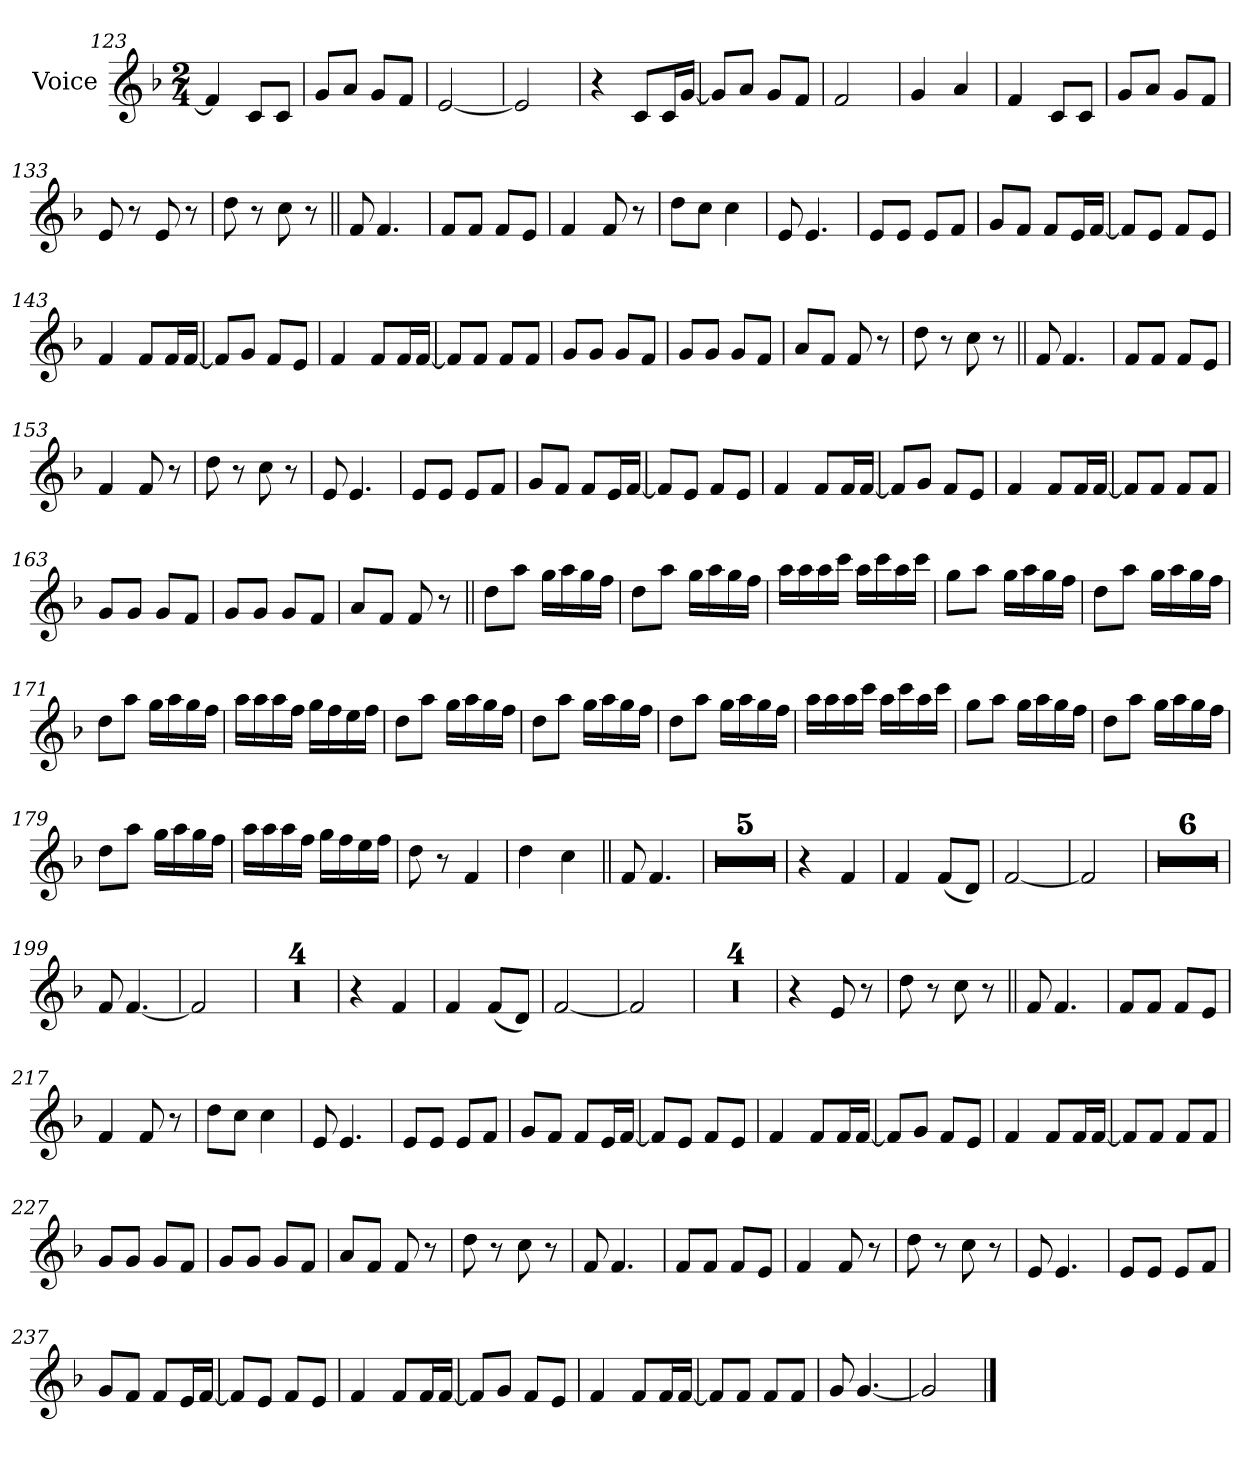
**kern
*part1
*staff1
*I"Voice
*I'Vc.
*clefG2
*k[b-]
*M2/4
=123
4f]
8cL
8cJ
=124
8gL
8aJ
8gL
8fJ
=125
[2e
=126
2e]
=127
4r
8cL
16cL
[16gJJ
=128
8gL]
8aJ
8gL
8fJ
=129
2f
=130
4g
4a
=131
4f
8cL
8cJ
=132
8gL
8aJ
8gL
8fJ
=133
8e
8r
8e
8r
=134
8dd
8r
8cc
8r
=135||
8f
4.f
=136
8fL
8fJ
8fL
8eJ
=137
4f
8f
8r
=138
8ddL
8ccJ
4cc
=139
8e
4.e
=140
8eL
8eJ
8eL
8fJ
=141
8gL
8fJ
8fL
16eL
[16fJJ
=142
8fL]
8eJ
8fL
8eJ
=143
4f
8fL
16fL
[16fJJ
=144
8fL]
8gJ
8fL
8eJ
=145
4f
8fL
16fL
[16fJJ
=146
8fL]
8fJ
8fL
8fJ
=147
8gL
8gJ
8gL
8fJ
=148
8gL
8gJ
8gL
8fJ
=149
8aL
8fJ
8f
8r
=150
8dd
8r
8cc
8r
=151||
8f
4.f
=152
8fL
8fJ
8fL
8eJ
=153
4f
8f
8r
=154
8dd
8r
8cc
8r
=155
8e
4.e
=156
8eL
8eJ
8eL
8fJ
=157
8gL
8fJ
8fL
16eL
[16fJJ
=158
8fL]
8eJ
8fL
8eJ
=159
4f
8fL
16fL
[16fJJ
=160
8fL]
8gJ
8fL
8eJ
=161
4f
8fL
16fL
[16fJJ
=162
8fL]
8fJ
8fL
8fJ
=163
8gL
8gJ
8gL
8fJ
=164
8gL
8gJ
8gL
8fJ
=165
8aL
8fJ
8f
8r
=166||
8dd!L
8aa!J
16gg!LL
16aa!
16gg!
16ff!JJ
=167
8dd!L
8aa!J
16gg!LL
16aa!
16gg!
16ff!JJ
=168
16aa!LL
16aa!
16aa!
16ccc!JJ
16aa!LL
16ccc!
16aa!
16ccc!JJ
=169
8gg!L
8aa!J
16gg!LL
16aa!
16gg!
16ff!JJ
=170
8dd!L
8aa!J
16gg!LL
16aa!
16gg!
16ff!JJ
=171
8dd!L
8aa!J
16gg!LL
16aa!
16gg!
16ff!JJ
=172
16aa!LL
16aa!
16aa!
16ff!JJ
16gg!LL
16ff!
16ee!
16ff!JJ
=173
8dd!L
8aa!J
16gg!LL
16aa!
16gg!
16ff!JJ
=174
8dd!L
8aa!J
16gg!LL
16aa!
16gg!
16ff!JJ
=175
8dd!L
8aa!J
16gg!LL
16aa!
16gg!
16ff!JJ
=176
16aa!LL
16aa!
16aa!
16ccc!JJ
16aa!LL
16ccc!
16aa!
16ccc!JJ
=177
8gg!L
8aa!J
16gg!LL
16aa!
16gg!
16ff!JJ
=178
8dd!L
8aa!J
16gg!LL
16aa!
16gg!
16ff!JJ
=179
8dd!L
8aa!J
16gg!LL
16aa!
16gg!
16ff!JJ
=180
16aa!LL
16aa!
16aa!
16ff!JJ
16gg!LL
16ff!
16ee!
16ff!JJ
=181
8dd!
8r
4f
=182
4dd
4cc
=183||
8f
4.f
=184
2r
=185
2r
=186
2r
=187
2r
=188
2r
=189
4r
4f
=190
4f
(<8fL
8dJ)
=191
[2f
=192
2f]
=193
2r
=194
2r
=195
2r
=196
2r
=197
2r
=198
2r
=199
8f
[4.f
=200
2f]
=201
2r
=202
2r
=203
2r
=204
2r
=205
4r
4f
=206
4f
(<8fL
8dJ)
=207
[2f
=208
2f]
=209
2r
=210
2r
=211
2r
=212
2r
=213
4r
8e
8r
=214
8dd
8r
8cc
8r
=215||
8f
4.f
=216
8fL
8fJ
8fL
8eJ
=217
4f
8f
8r
=218
8ddL
8ccJ
4cc
=219
8e
4.e
=220
8eL
8eJ
8eL
8fJ
=221
8gL
8fJ
8fL
16eL
[16fJJ
=222
8fL]
8eJ
8fL
8eJ
=223
4f
8fL
16fL
[16fJJ
=224
8fL]
8gJ
8fL
8eJ
=225
4f
8fL
16fL
[16fJJ
=226
8fL]
8fJ
8fL
8fJ
=227
8gL
8gJ
8gL
8fJ
=228
8gL
8gJ
8gL
8fJ
=229
8aL
8fJ
8f
8r
=230
8dd
8r
8cc
8r
=231
8f
4.f
=232
8fL
8fJ
8fL
8eJ
=233
4f
8f
8r
=234
8dd
8r
8cc
8r
=235
8e
4.e
=236
8eL
8eJ
8eL
8fJ
=237
8gL
8fJ
8fL
16eL
[16fJJ
=238
8fL]
8eJ
8fL
8eJ
=239
4f
8fL
16fL
[16fJJ
=240
8fL]
8gJ
8fL
8eJ
=241
4f
8fL
16fL
[16fJJ
=242
8fL]
8fJ
8fL
8fJ
=243
8g
[4.g
=244
2g]
==
*-
